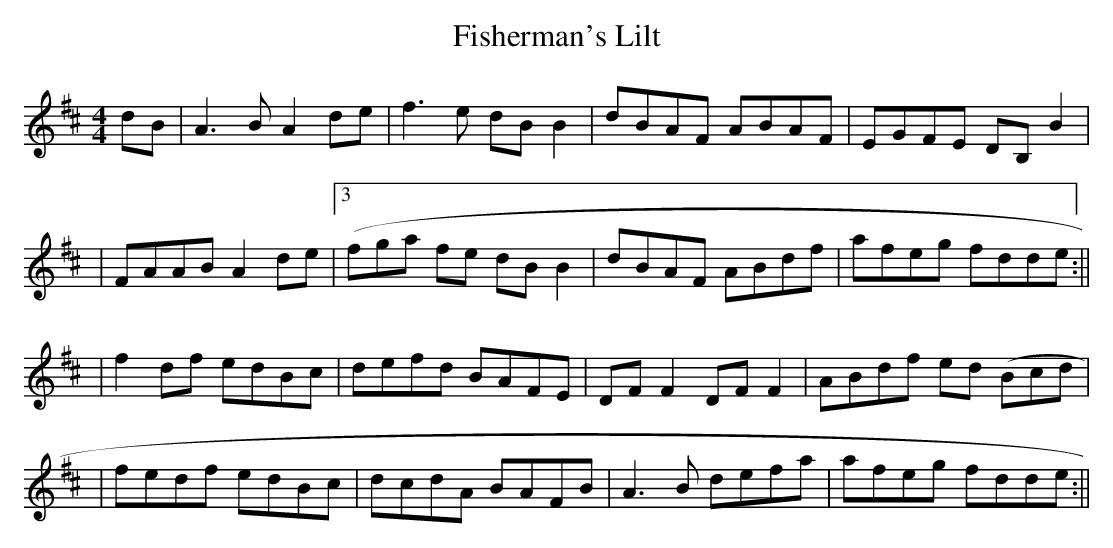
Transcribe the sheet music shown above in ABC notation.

X:1
T:Fisherman's Lilt
M:4/4
L:1/8
K:Amix
dB|A3B A2de|f3e dBB2|dBAF ABAF|EGFE DB,B2,|
|FAAB A2de|3(fga fe dBB2|dBAF ABdf|afeg fdde:||
|f2df edBc|defd BAFE|DFF2 DFF2|ABdf ed 3(Bcd|
|fedf edBc|dcdA BAFB|A3B defa|afeg fdde:||
